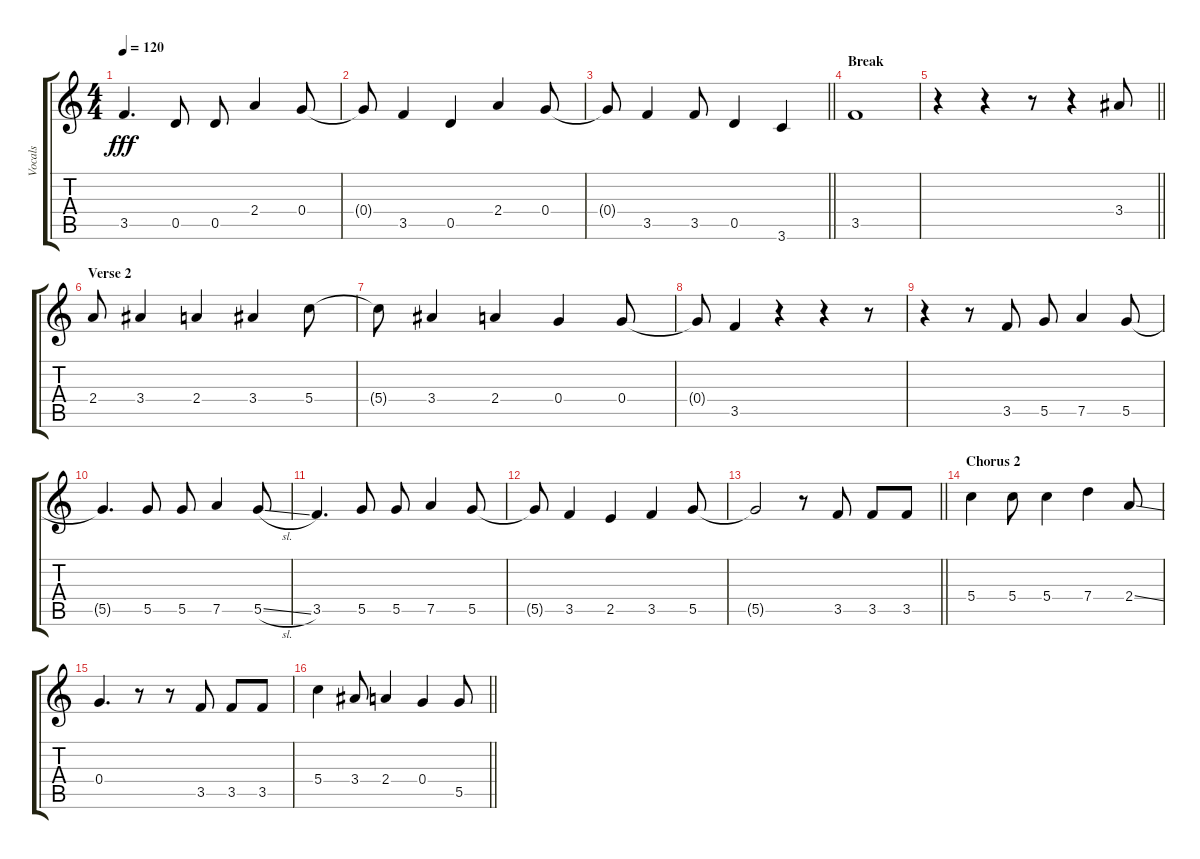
\track ("Vocals" "Vocals") {instrument electricguitarclean}
\staff {score tabs}
\tuning (A4 E4 C4 G3 D3 A2) {hide}
\ts (4 4)
\tempo 120
\clef g2
\ks c
3.5.4{d dy fff} 0.5.8 0.5.8 2.4.4 0.4.8 |
0.4{t}.8 3.5.4 0.5.4 2.4.4 0.4.8 |
\barLineRight lightlight
0.4{t}.8 3.5.4 3.5.8 0.5.4 3.6.4 |
\section ("" "Break")
3.5.1 |
\barLineRight lightlight
r.4 r.4 r.8 r.4 3.4.8 |
\section ("" "Verse 2")
2.4.8 3.4.4 2.4.4 3.4.4 5.4.8 |
5.4{t}.8 3.4.4 2.4.4 0.4.4 0.4.8 |
0.4{t}.8 3.5.4 r.4 r.4 r.8 |
r.4 r.8 3.5.8 5.5.8 7.5.4 5.5.8 |
5.5{t}.4{d} 5.5.8 5.5.8 7.5.4 5.5{sl}.8 |
3.5.4{d} 5.5.8 5.5.8 7.5.4 5.5.8 |
5.5{t}.8 3.5.4 2.5.4 3.5.4 5.5.8 |
\barLineRight lightlight
5.5{t}.2 r.8 3.5.8 3.5.8 3.5.8 |
\section ("" "Chorus 2")
5.4.4 5.4.8 5.4.4 7.4.4 2.4{ss}.8 |
0.4.4{d} r.8 r.8 3.5.8 3.5.8 3.5.8 |
\barLineRight lightlight
5.4.4 3.4.8 2.4.4 0.4.4 5.5{ss}.8
